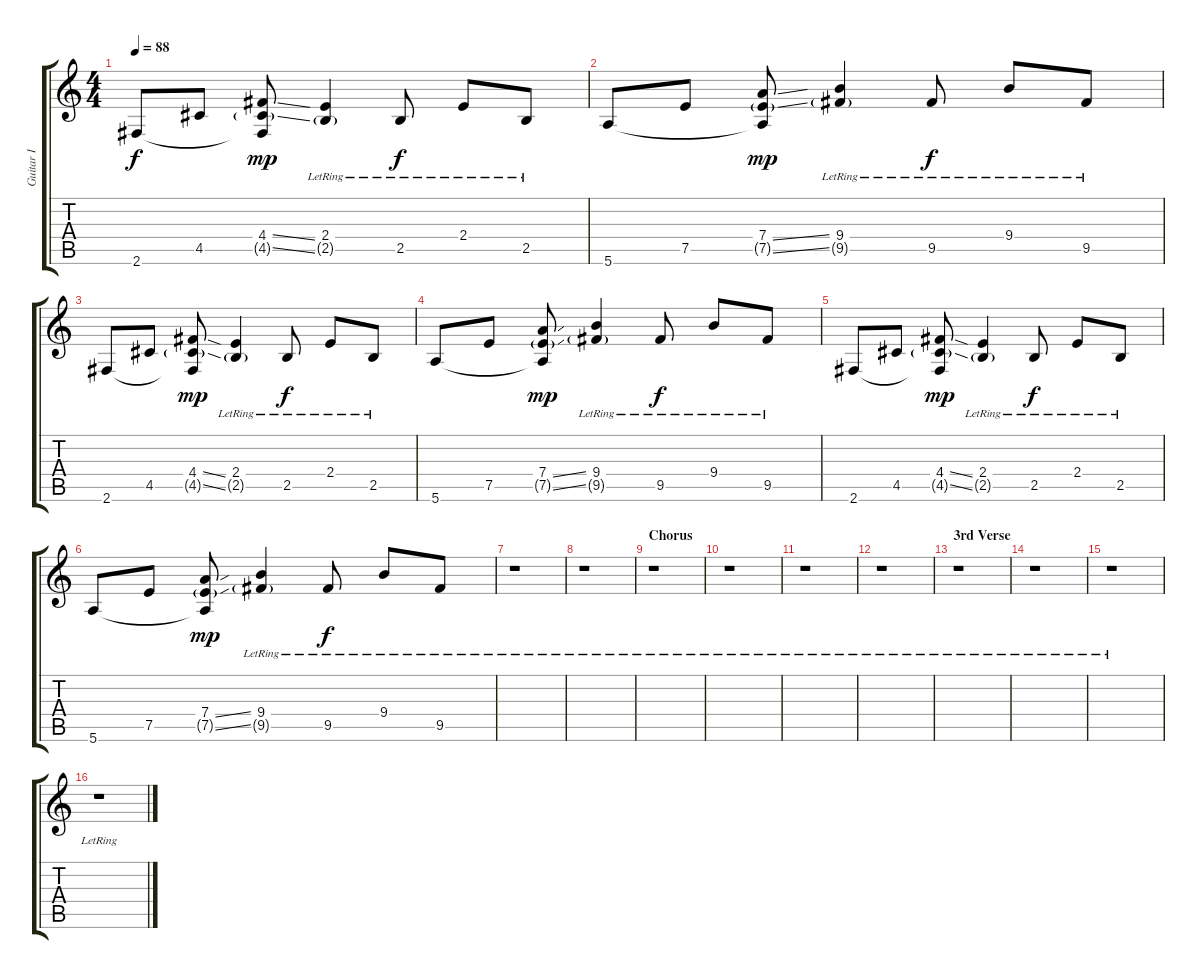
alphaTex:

\track ("Guitar I" "Guitar I") {instrument acousticguitarnylon}
\staff {score tabs}
\tuning (E4 B3 G3 D3 A2 E2) {hide}
\ts (4 4)
\tempo 88
\clef g2
\ks c
2.6.8{dy f} 4.5.8 (4.4{ss} 4.5{ss g} 2.6{t}).8{dy mp} (2.4{lr} 2.5{g}).4 2.5{lr}.8{dy f} 2.4{lr}.8 2.5{lr}.8 |
5.6.8 7.5.8 (7.4{ss} 7.5{ss g} 5.6{t}).8{dy mp} (9.4{lr} 9.5{g}).4 9.5{lr}.8{dy f} 9.4{lr}.8 9.5{lr}.8 |
2.6.8 4.5.8 (4.4{ss} 4.5{ss g} 2.6{t}).8{dy mp} (2.4{lr} 2.5{g}).4 2.5{lr}.8{dy f} 2.4{lr}.8 2.5{lr}.8 |
5.6.8 7.5.8 (7.4{ss} 7.5{ss g} 5.6{t}).8{dy mp} (9.4{lr} 9.5{g}).4 9.5{lr}.8{dy f} 9.4{lr}.8 9.5{lr}.8 |
2.6.8 4.5.8 (4.4{ss} 4.5{ss g} 2.6{t}).8{dy mp} (2.4{lr} 2.5{g}).4 2.5{lr}.8{dy f} 2.4{lr}.8 2.5{lr}.8 |
5.6.8 7.5.8 (7.4{ss} 7.5{ss g} 5.6{t}).8{dy mp} (9.4{lr} 9.5{g}).4 9.5{lr}.8{dy f} 9.4{lr}.8 9.5{lr}.8 |
r.1 |
r.1 |
\section ("" "Chorus")
r.1 |
r.1 |
r.1 |
r.1 |
\section ("" "3rd Verse")
r.1 |
r.1 |
r.1 |
r.1
